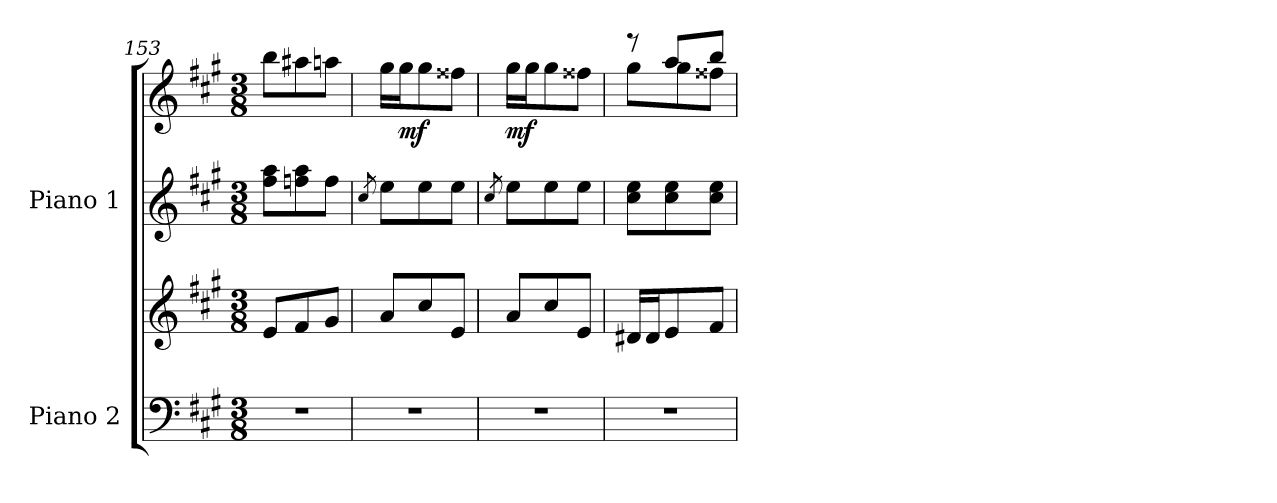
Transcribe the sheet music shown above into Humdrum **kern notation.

**kern	**kern	**kern	**kern	**dynam
*part2	*part2	*part1	*part1	*part1
*staff4	*staff3	*staff2	*staff1	*staff1/2
*I"Piano 2	*	*I"Piano 1	*	*
*I'Pno. 2	*	*I'Pno. 1	*	*
*clefF4	*clefG2	*clefG2	*clefG2	*
*k[f#c#g#]	*k[f#c#g#]	*k[f#c#g#]	*k[f#c#g#]	*
*M3/8	*M3/8	*M3/8	*M3/8	*
=153	=153	=153	=153	=153
4.r	8e/L	8ff#\ 8aa\L	8bb\L	.
.	8f#/	8ffn\ 8aa\	8aa#X\	.
.	8g#/J	8ff\J	8aan\J	.
=154	=154	=154	=154	=154
.	.	8qcc#/	.	.
4.r	8a/L	8ee:\L	16gg#\LL	.
!	!	!	!	!LO:DY:b
.	.	.	16gg#\J	mf
.	8cc#/	8ee\	8gg#\	.
.	8e/J	8ee\J	8ff##X\J	.
!!LO:PB:g=z
=155	=155	=155	=155	=155
.	.	8qcc#/	.	.
!	!	!	!	!LO:DY:b
4.r	8a/L	8ee:\L	16gg#\LL	mf
.	.	.	16gg#\J	.
.	8cc#/	8ee\	8gg#\	.
.	8e/J	8ee\J	8ff##X\J	.
=156	=156	=156	=156	=156
*	*	*	*^	*
4.r	16d#X/LL	8cc#\ 8ee\L	8r	8gg#\L	.
.	16d#/J	.	.	.	.
.	8e/	8cc#\ 8ee\	8aa/L	8gg#\	.
.	8f#/J	8cc#\ 8ee\J	8bb/J	8ff##X\J	.
*	*	*	*v	*v	*
=	=	=	=	=
*-	*-	*-	*-	*-
